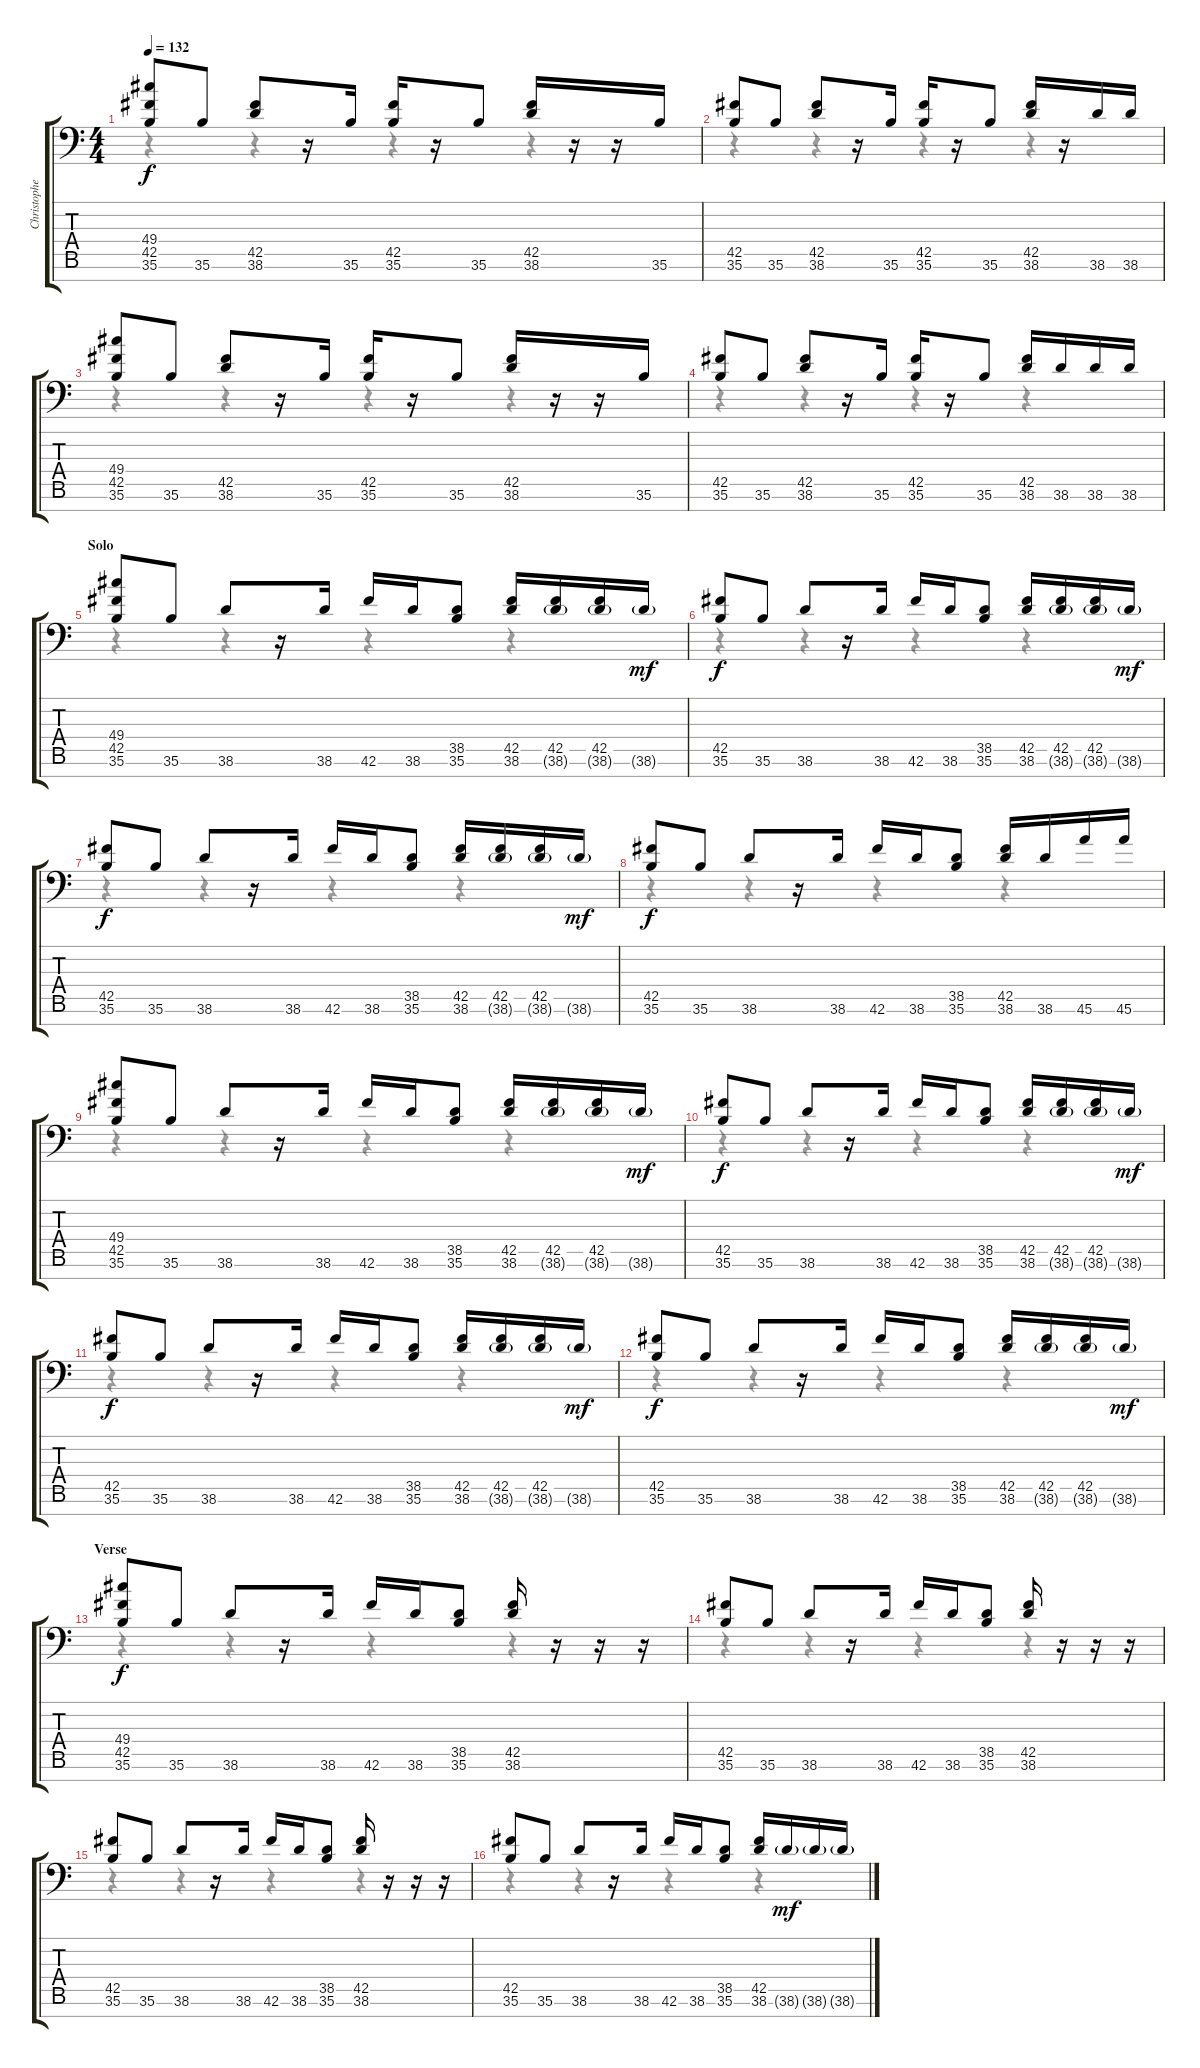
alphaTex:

\track ("Christopher Guanlao" "Christophe") {instrument acousticgrandpiano}
\staff {score tabs}
\tuning (C-1 C-1 C-1 C-1 C-1 C-1 C-1) {hide}
\voice
\ts (4 4)
\tempo 132
\clef f4
\ks c
(49.4 42.5 35.6).8{dy f} 35.6.8 (42.5 38.6).8 r.16 35.6.16 (42.5 35.6).16 r.16 35.6.8 (42.5 38.6).16 r.16 r.16 35.6.16 |
(42.5 35.6).8 35.6.8 (42.5 38.6).8 r.16 35.6.16 (42.5 35.6).16 r.16 35.6.8 (42.5 38.6).16 r.16 38.6.16 38.6.16 |
(49.4 42.5 35.6).8 35.6.8 (42.5 38.6).8 r.16 35.6.16 (42.5 35.6).16 r.16 35.6.8 (42.5 38.6).16 r.16 r.16 35.6.16 |
(42.5 35.6).8 35.6.8 (42.5 38.6).8 r.16 35.6.16 (42.5 35.6).16 r.16 35.6.8 (42.5 38.6).16 38.6.16 38.6.16 38.6.16 |
\section ("" "Solo")
(49.4 42.5 35.6).8 35.6.8 38.6.8 r.16 38.6.16 42.6.16 38.6.16 (38.5 35.6).8 (42.5 38.6).16 (42.5 38.6{g}).16 (42.5 38.6{g}).16 38.6{g}.16{dy mf} |
(42.5 35.6).8{dy f} 35.6.8 38.6.8 r.16 38.6.16 42.6.16 38.6.16 (38.5 35.6).8 (42.5 38.6).16 (42.5 38.6{g}).16 (42.5 38.6{g}).16 38.6{g}.16{dy mf} |
(42.5 35.6).8{dy f} 35.6.8 38.6.8 r.16 38.6.16 42.6.16 38.6.16 (38.5 35.6).8 (42.5 38.6).16 (42.5 38.6{g}).16 (42.5 38.6{g}).16 38.6{g}.16{dy mf} |
(42.5 35.6).8{dy f} 35.6.8 38.6.8 r.16 38.6.16 42.6.16 38.6.16 (38.5 35.6).8 (42.5 38.6).16 38.6.16 45.6.16 45.6.16 |
(49.4 42.5 35.6).8 35.6.8 38.6.8 r.16 38.6.16 42.6.16 38.6.16 (38.5 35.6).8 (42.5 38.6).16 (42.5 38.6{g}).16 (42.5 38.6{g}).16 38.6{g}.16{dy mf} |
(42.5 35.6).8{dy f} 35.6.8 38.6.8 r.16 38.6.16 42.6.16 38.6.16 (38.5 35.6).8 (42.5 38.6).16 (42.5 38.6{g}).16 (42.5 38.6{g}).16 38.6{g}.16{dy mf} |
(42.5 35.6).8{dy f} 35.6.8 38.6.8 r.16 38.6.16 42.6.16 38.6.16 (38.5 35.6).8 (42.5 38.6).16 (42.5 38.6{g}).16 (42.5 38.6{g}).16 38.6{g}.16{dy mf} |
(42.5 35.6).8{dy f} 35.6.8 38.6.8 r.16 38.6.16 42.6.16 38.6.16 (38.5 35.6).8 (42.5 38.6).16 (42.5 38.6{g}).16 (42.5 38.6{g}).16 38.6{g}.16{dy mf} |
\section ("" "Verse")
(49.4 42.5 35.6).8{dy f} 35.6.8 38.6.8 r.16 38.6.16 42.6.16 38.6.16 (38.5 35.6).8 (42.5 38.6).16 r.16 r.16 r.16 |
(42.5 35.6).8 35.6.8 38.6.8 r.16 38.6.16 42.6.16 38.6.16 (38.5 35.6).8 (42.5 38.6).16 r.16 r.16 r.16 |
(42.5 35.6).8 35.6.8 38.6.8 r.16 38.6.16 42.6.16 38.6.16 (38.5 35.6).8 (42.5 38.6).16 r.16 r.16 r.16 |
(42.5 35.6).8 35.6.8 38.6.8 r.16 38.6.16 42.6.16 38.6.16 (38.5 35.6).8 (42.5 38.6).16 38.6{g}.16{dy mf} 38.6{g}.16 38.6{g}.16
\voice
\clef f4
\ottava regular
\simile none
\ks c
r.4{dy f} r.4 r.4 r.4 |
r.4 r.4 r.4 r.4 |
r.4 r.4 r.4 r.4 |
r.4 r.4 r.4 r.4 |
r.4 r.4 r.4 r.4 |
r.4 r.4 r.4 r.4 |
r.4 r.4 r.4 r.4 |
r.4 r.4 r.4 r.4 |
r.4 r.4 r.4 r.4 |
r.4 r.4 r.4 r.4 |
r.4 r.4 r.4 r.4 |
r.4 r.4 r.4 r.4 |
r.4 r.4 r.4 r.4 |
r.4 r.4 r.4 r.4 |
r.4 r.4 r.4 r.4 |
r.4 r.4 r.4 r.4
